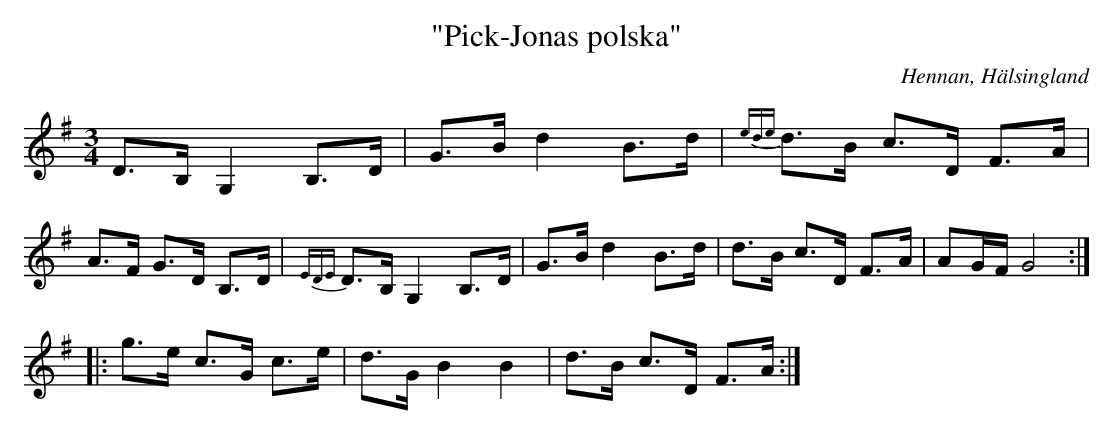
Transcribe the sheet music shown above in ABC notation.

X:1
T: "Pick-Jonas polska"
O: Hennan, Hälsingland
M: 3/4
L: 1/8
K: G
D>B, G,2 B,>D | G>B d2 B>d | {ede}d>B c>D F>A| A>F G>D B,>D|{EDE}D>B, G,2 B,>D|G>B d2 B>d | d>B c>D F>A| AG/F/ G4 :||:
g>e c>G c>e | d>G B2 B2 | d>B c>D F>A:|]
